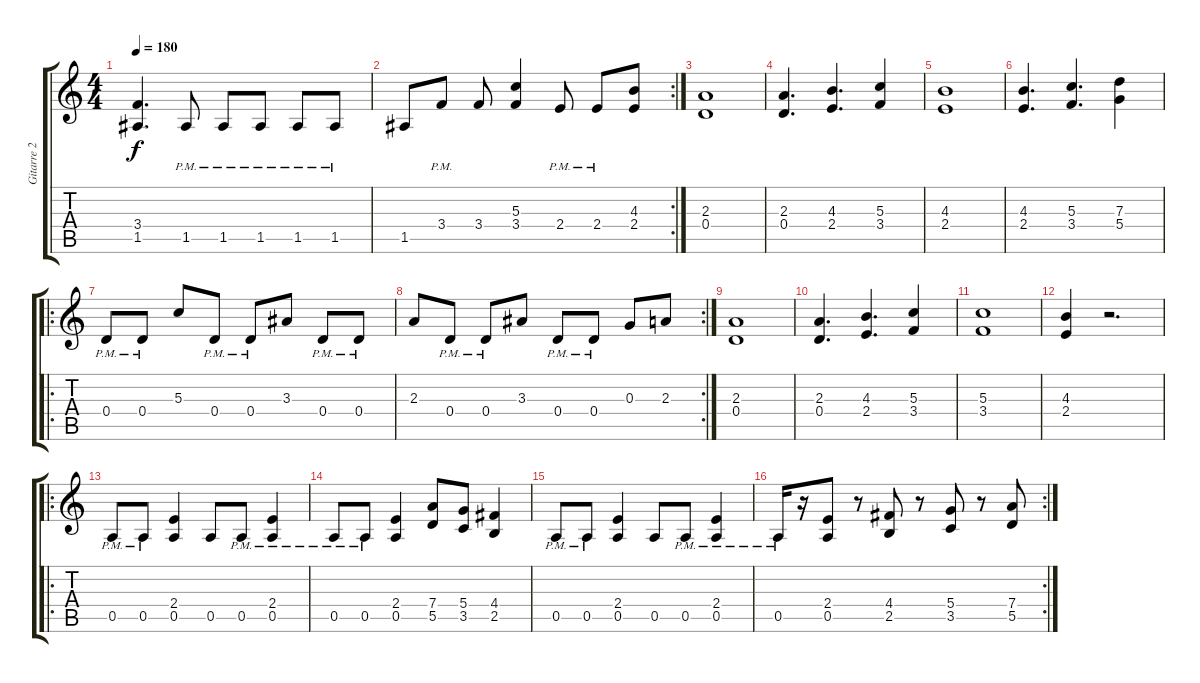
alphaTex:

\track ("Gitarre 2" "Gitarre 2") {instrument overdrivenguitar}
\staff {score tabs}
\tuning (E4 B3 G3 D3 A2 E2) {hide}
\ts (4 4)
\tempo 180
\clef g2
\ks c
(3.4 1.5).4{d dy f} 1.5{pm}.8 1.5{pm}.8 1.5{pm}.8 1.5{pm}.8 1.5{pm}.8 |
\rc 2
1.5.8 3.4{pm}.8 3.4.8 (5.3 3.4).4 2.4{pm}.8 2.4{pm}.8 (4.3 2.4).8 |
(2.3 0.4).1 |
(2.3 0.4).4{d} (4.3 2.4).4{d} (5.3 3.4).4 |
(4.3 2.4).1 |
(4.3 2.4).4{d} (5.3 3.4).4{d} (7.3 5.4).4 |
\ro
0.4{pm}.8 0.4{pm}.8 5.3.8 0.4{pm}.8 0.4{pm}.8 3.3.8 0.4{pm}.8 0.4{pm}.8 |
\rc 2
2.3.8 0.4{pm}.8 0.4{pm}.8 3.3.8 0.4{pm}.8 0.4{pm}.8 0.3.8 2.3.8 |
(2.3 0.4).1 |
(2.3 0.4).4{d} (4.3 2.4).4{d} (5.3 3.4).4 |
(5.3 3.4).1 |
(4.3 2.4).4 r.2{d} |
\ro
0.5{pm}.8 0.5{pm}.8 (2.4 0.5).4 0.5.8 0.5{pm}.8 (2.4 0.5{pm}).4 |
0.5{pm}.8 0.5{pm}.8 (2.4 0.5).4 (7.4 5.5).8 (5.4 3.5).8 (4.4 2.5).4 |
0.5{pm}.8 0.5{pm}.8 (2.4 0.5).4 0.5.8 0.5{pm}.8 (2.4 0.5{pm}).4 |
\rc 2
0.5{pm}.16 r.16 (2.4 0.5).8 r.8 (4.4 2.5).8 r.8 (5.4 3.5).8 r.8 (7.4 5.5).8
